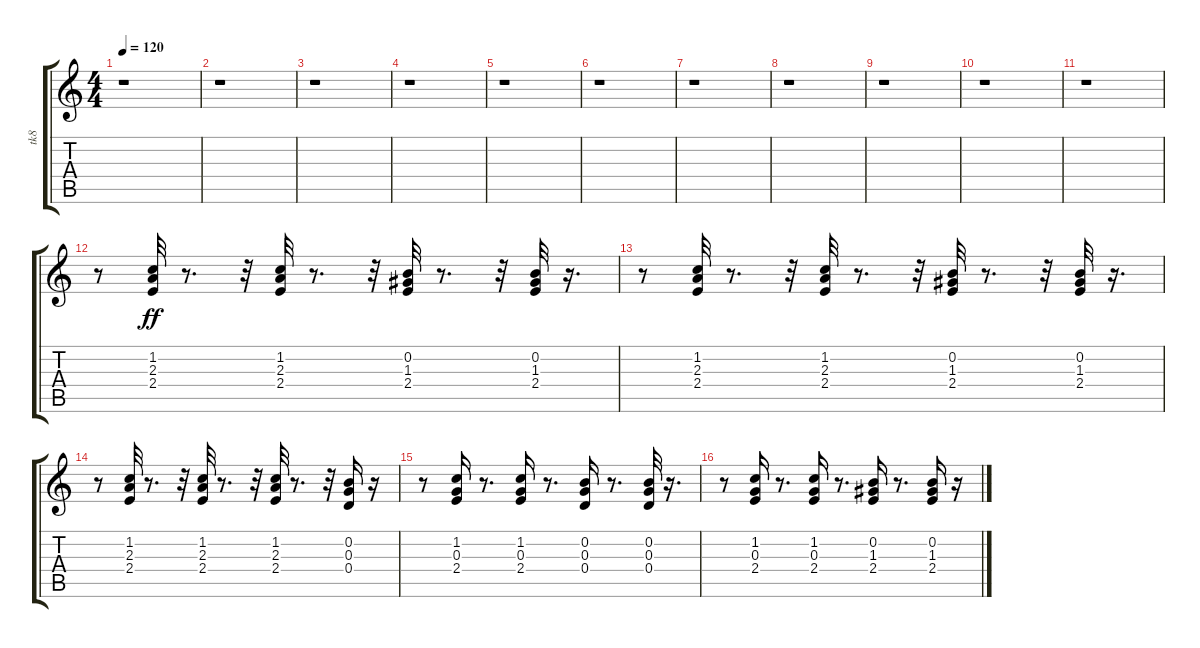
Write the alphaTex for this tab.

\track ("tk8" "tk8") {instrument electricguitarmuted}
\staff {score tabs}
\tuning (E4 B3 G3 D3 A2 E2) {hide}
\ts (4 4)
\tempo 120
\clef g2
\ks c
r.1{dy ff instrument electricguitarmuted} |
r.1 |
r.1 |
r.1 |
r.1 |
r.1 |
r.1 |
r.1 |
r.1 |
r.1 |
r.1 |
r.8 (1.2 2.3 2.4).32{balance 8 instrument electricguitarmuted} r.8{d} r.32 (1.2 2.3 2.4).32 r.8{d} r.32 (0.2 1.3 2.4).32 r.8{d} r.32 (0.2 1.3 2.4).32 r.16{d} |
r.8 (1.2 2.3 2.4).32 r.8{d} r.32 (1.2 2.3 2.4).32 r.8{d} r.32 (0.2 1.3 2.4).32 r.8{d} r.32 (0.2 1.3 2.4).32 r.16{d} |
r.8 (1.2 2.3 2.4).32 r.8{d} r.32 (1.2 2.3 2.4).32 r.8{d} r.32 (1.2 2.3 2.4).32 r.8{d} r.32 (0.2 0.3 0.4).16 r.16 |
r.8 (1.2 0.3 2.4).16 r.8{d} (1.2 0.3 2.4).16 r.8{d} (0.2 0.3 0.4).16 r.8{d} (0.2 0.3 0.4).32 r.16{d} |
r.8 (1.2 0.3 2.4).16 r.8{d} (1.2 0.3 2.4).16 r.8{d} (0.2 1.3 2.4).16 r.8{d} (0.2 1.3 2.4).16 r.16
